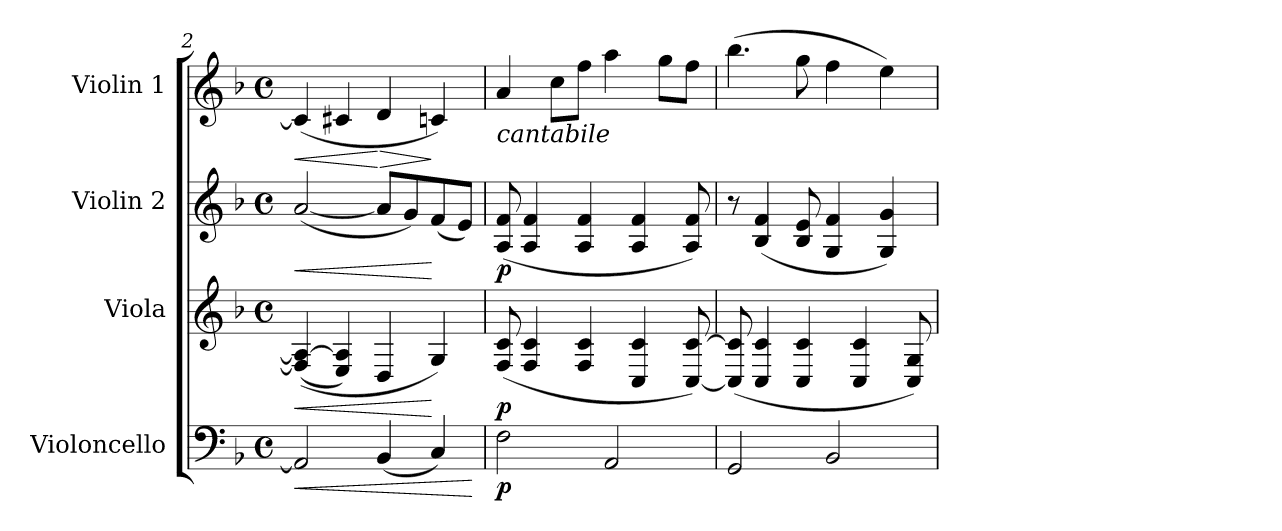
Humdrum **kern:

**kern	**dynam	**kern	**dynam	**kern	**dynam	**kern	**dynam
*part4	*part4	*part3	*part3	*part2	*part2	*part1	*part1
*staff4	*staff4	*staff3	*staff3	*staff2	*staff2	*staff1	*staff1
*I"Violoncello	*	*I"Viola	*	*I"Violin 2	*	*I"Violin 1	*
*I'Vc	*	*I'Vla	*	*I'Vln	*	*I'Vln	*
*clefF4	*	*clefG2	*	*clefG2	*	*clefG2	*
*k[b-]	*	*k[b-]	*	*k[b-]	*	*k[b-]	*
*M4/4	*	*M4/4	*	*M4/4	*	*M4/4	*
*met(c)	*	*met(c)	*	*met(c)	*	*met(c)	*
=2	=2	=2	=2	=2	=2	=2	=2
!	!LO:HP:b	!	!LO:HP:b	!	!LO:HP:b	!	!LO:HP:b
2AA/]	<	(<(4F/] 4A/_	<	([2a/	<	(4c/]	<
.	.	4E/ 4A/])	.	.	.	4c#X/	.
!	!	!	!	!	!	!	!LO:HP:n=1:b
(4BB-/	.	4D/	.	8a/L]	.	4d/	[ >
.	.	.	.	8g/)	.	.	.
4C/)	.	4G/)	[	(8f/	[	4cn/)	]
.	.	.	.	8e/J)	.	.	.
.	[	.	.	.	.	.	.
=3	=3	=3	=3	=3	=3	=3	=3
!	!	!	!	!	!	!LO:TX:b:i:t=cantabile	!
!	!LO:DY:b	!	!LO:DY:b	!	!LO:DY:b	!	!
2F\	p	(8F/ 8c/	p	(8A/ 8f/	p	4a/	.
.	.	4F/ 4c/	.	4A/ 4f/	.	.	.
.	.	.	.	.	.	8cc\L	.
.	.	4F/ 4c/	.	4A/ 4f/	.	8ff\J	.
2AA/	.	.	.	.	.	4aa\	.
.	.	4C/ 4c/	.	4A/ 4f/	.	.	.
.	.	.	.	.	.	8gg\L	.
.	.	[8C/ [8c/)	.	8A/ 8f/)	.	8ff\J	.
=4	=4	=4	=4	=4	=4	=4	=4
2GG/	.	(8C/] 8c/]	.	8r	.	(4.bb-\	.
.	.	4C/ 4c/	.	(4B-/ 4f/	.	.	.
.	.	4C/ 4c/	.	8B-/ 8e/	.	8gg\	.
2BB-/	.	.	.	4G/ 4f/	.	4ff\	.
.	.	4C/ 4c/	.	.	.	.	.
.	.	.	.	4G/ 4g/)	.	4ee\)	.
.	.	8C/ 8G/)	.	.	.	.	.
=	=	=	=	=	=	=	=
*-	*-	*-	*-	*-	*-	*-	*-
